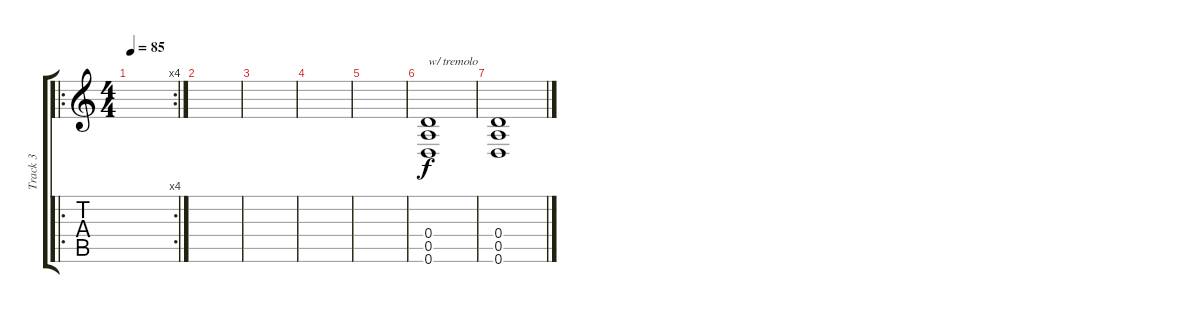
\track ("Track 3" "Track 3") {instrument electricguitarclean}
\staff {score tabs}
\tuning (E4 B3 G3 D3 A2 D2) {hide}
\ro
\rc 4
\ts (4 4)
\tempo 85
\clef g2
\ks c
|
|
|
|
|
(0.4 0.5 0.6).1{txt "w/ tremolo"} |
(0.4 0.5 0.6).1
